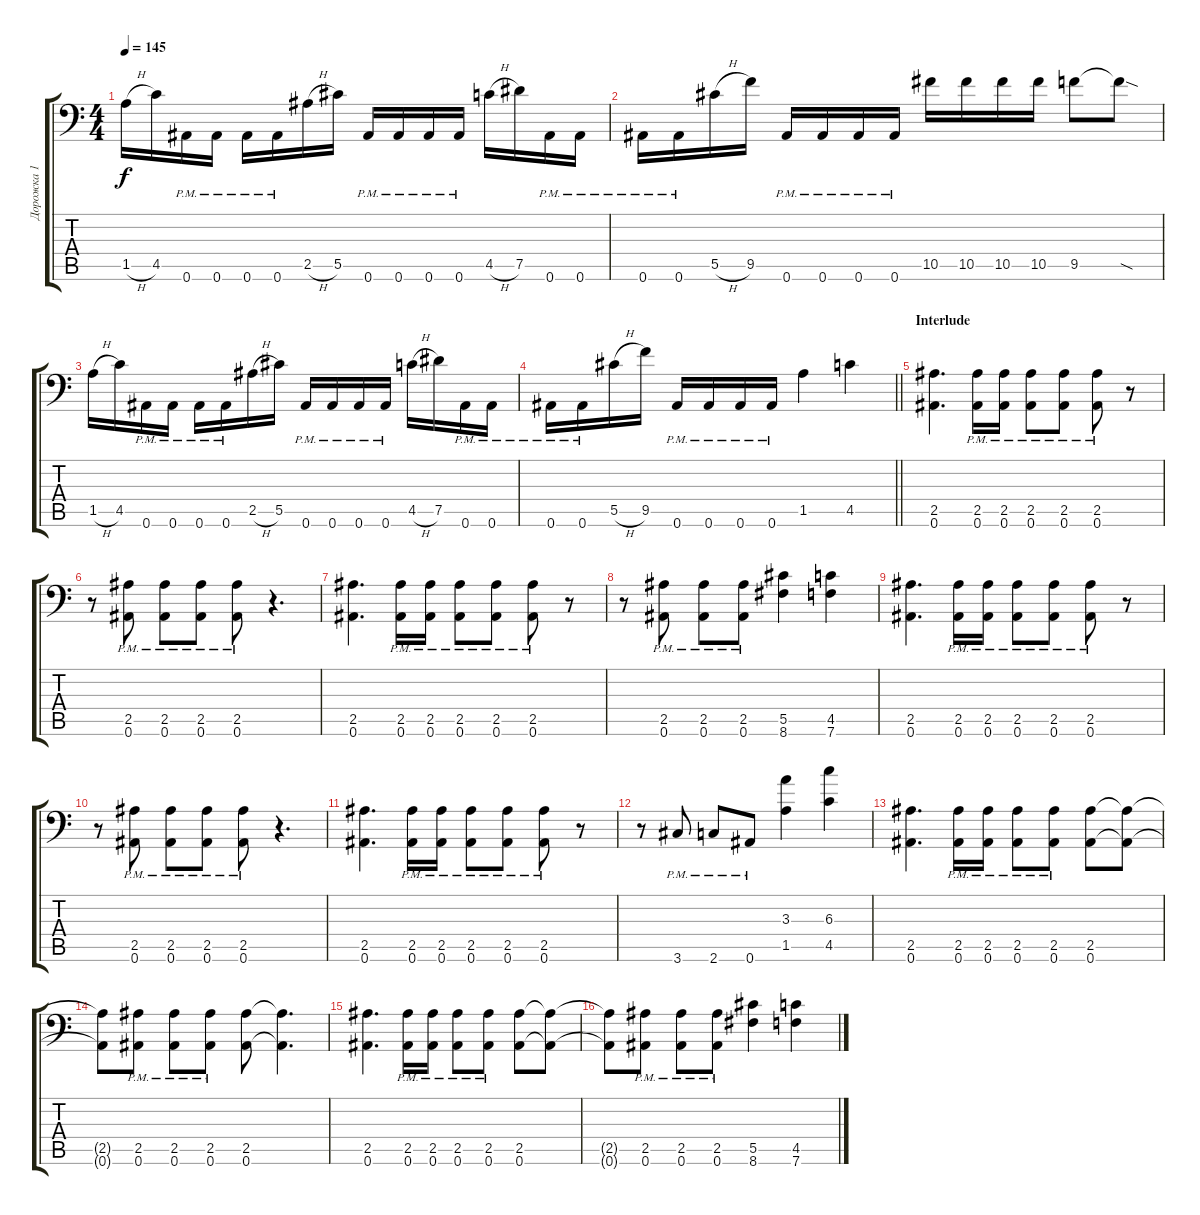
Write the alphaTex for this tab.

\track ("Дорожка 1" "Дорожка 1") {instrument distortionguitar}
\staff {score tabs}
\tuning (Eb4 Bb3 Gb3 Db3 Ab2 Bb1) {hide}
\ts (4 4)
\tempo 145
\clef f4
\ks c
1.5{h}.16{dy f} 4.5.16 0.6{pm}.16 0.6{pm}.16 0.6{pm}.16 0.6{pm}.16 2.5{h}.16 5.5.16 0.6{pm}.16 0.6{pm}.16 0.6{pm}.16 0.6{pm}.16 4.5{h}.16 7.5.16 0.6{pm}.16 0.6{pm}.16 |
0.6{pm}.16 0.6{pm}.16 5.5{h}.16 9.5.16 0.6{pm}.16 0.6{pm}.16 0.6{pm}.16 0.6{pm}.16 10.5.16 10.5.16 10.5.16 10.5.16 9.5.8 9.5{sod t}.8 |
1.5{h}.16 4.5.16 0.6{pm}.16 0.6{pm}.16 0.6{pm}.16 0.6{pm}.16 2.5{h}.16 5.5.16 0.6{pm}.16 0.6{pm}.16 0.6{pm}.16 0.6{pm}.16 4.5{h}.16 7.5.16 0.6{pm}.16 0.6{pm}.16 |
\barLineRight lightlight
0.6{pm}.16 0.6{pm}.16 5.5{h}.16 9.5.16 0.6{pm}.16 0.6{pm}.16 0.6{pm}.16 0.6{pm}.16 1.5.4 4.5.4 |
\section ("" "Interlude")
(2.5 0.6).4{d} (2.5{pm} 0.6{pm}).16 (2.5{pm} 0.6{pm}).16 (2.5{pm} 0.6{pm}).8 (2.5{pm} 0.6{pm}).8 (2.5{pm} 0.6{pm}).8 r.8 |
r.8 (2.5{pm} 0.6{pm}).8 (2.5{pm} 0.6{pm}).8 (2.5{pm} 0.6{pm}).8 (2.5{pm} 0.6{pm}).8 r.4{d} |
(2.5 0.6).4{d} (2.5{pm} 0.6{pm}).16 (2.5{pm} 0.6{pm}).16 (2.5{pm} 0.6{pm}).8 (2.5{pm} 0.6{pm}).8 (2.5{pm} 0.6{pm}).8 r.8 |
r.8 (2.5{pm} 0.6{pm}).8 (2.5{pm} 0.6{pm}).8 (2.5{pm} 0.6{pm}).8 (5.5 8.6).4 (4.5 7.6).4 |
(2.5 0.6).4{d} (2.5{pm} 0.6{pm}).16 (2.5{pm} 0.6{pm}).16 (2.5{pm} 0.6{pm}).8 (2.5{pm} 0.6{pm}).8 (2.5{pm} 0.6{pm}).8 r.8 |
r.8 (2.5{pm} 0.6{pm}).8 (2.5{pm} 0.6{pm}).8 (2.5{pm} 0.6{pm}).8 (2.5{pm} 0.6{pm}).8 r.4{d} |
(2.5 0.6).4{d} (2.5{pm} 0.6{pm}).16 (2.5{pm} 0.6{pm}).16 (2.5{pm} 0.6{pm}).8 (2.5{pm} 0.6{pm}).8 (2.5{pm} 0.6{pm}).8 r.8 |
r.8 3.6{pm}.8 2.6{pm}.8 0.6{pm}.8 (3.3 1.5).4 (6.3 4.5).4 |
(2.5 0.6).4{d} (2.5{pm} 0.6{pm}).16 (2.5{pm} 0.6{pm}).16 (2.5{pm} 0.6{pm}).8 (2.5{pm} 0.6{pm}).8 (2.5 0.6).8 (2.5{t} 0.6{t}).8 |
(2.5{t} 0.6{t}).8 (2.5{pm} 0.6{pm}).8 (2.5{pm} 0.6{pm}).8 (2.5{pm} 0.6{pm}).8 (2.5 0.6).8 (2.5{t} 0.6{t}).4{d} |
(2.5 0.6).4{d} (2.5{pm} 0.6{pm}).16 (2.5{pm} 0.6{pm}).16 (2.5{pm} 0.6{pm}).8 (2.5{pm} 0.6{pm}).8 (2.5 0.6).8 (2.5{t} 0.6{t}).8 |
(2.5{t} 0.6{t}).8 (2.5{pm} 0.6{pm}).8 (2.5{pm} 0.6{pm}).8 (2.5{pm} 0.6{pm}).8 (5.5 8.6).4 (4.5 7.6).4
